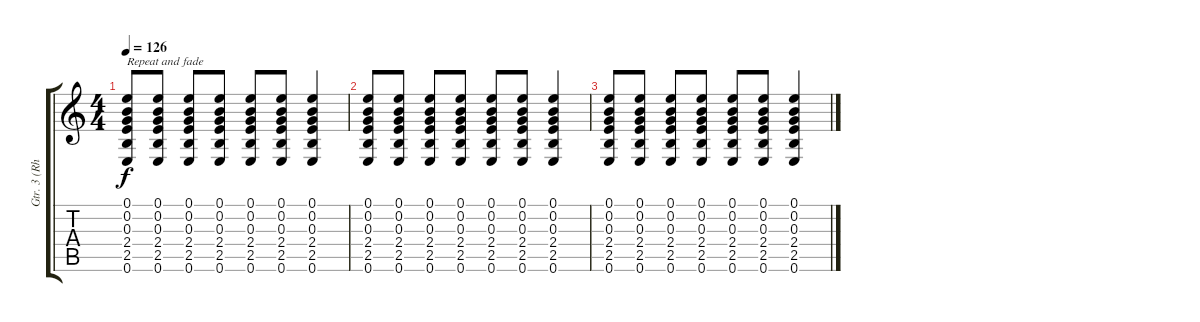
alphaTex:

\track ("Gtr. 3 (Rhythm)" "Gtr. 3 (Rh") {instrument acousticguitarsteel}
\staff {score tabs}
\tuning (E4 B3 G3 D3 A2 E2) {hide}
\ts (4 4)
\tempo 126
\clef g2
\ks c
(0.1 0.2 0.3 2.4 2.5 0.6).8{txt "Repeat and fade" dy f} (0.1 0.2 0.3 2.4 2.5 0.6).8 (0.1 0.2 0.3 2.4 2.5 0.6).8 (0.1 0.2 0.3 2.4 2.5 0.6).8 (0.1 0.2 0.3 2.4 2.5 0.6).8 (0.1 0.2 0.3 2.4 2.5 0.6).8 (0.1 0.2 0.3 2.4 2.5 0.6).4 |
(0.1 0.2 0.3 2.4 2.5 0.6).8 (0.1 0.2 0.3 2.4 2.5 0.6).8 (0.1 0.2 0.3 2.4 2.5 0.6).8 (0.1 0.2 0.3 2.4 2.5 0.6).8 (0.1 0.2 0.3 2.4 2.5 0.6).8 (0.1 0.2 0.3 2.4 2.5 0.6).8 (0.1 0.2 0.3 2.4 2.5 0.6).4 |
(0.1 0.2 0.3 2.4 2.5 0.6).8 (0.1 0.2 0.3 2.4 2.5 0.6).8 (0.1 0.2 0.3 2.4 2.5 0.6).8 (0.1 0.2 0.3 2.4 2.5 0.6).8 (0.1 0.2 0.3 2.4 2.5 0.6).8 (0.1 0.2 0.3 2.4 2.5 0.6).8 (0.1 0.2 0.3 2.4 2.5 0.6).4
